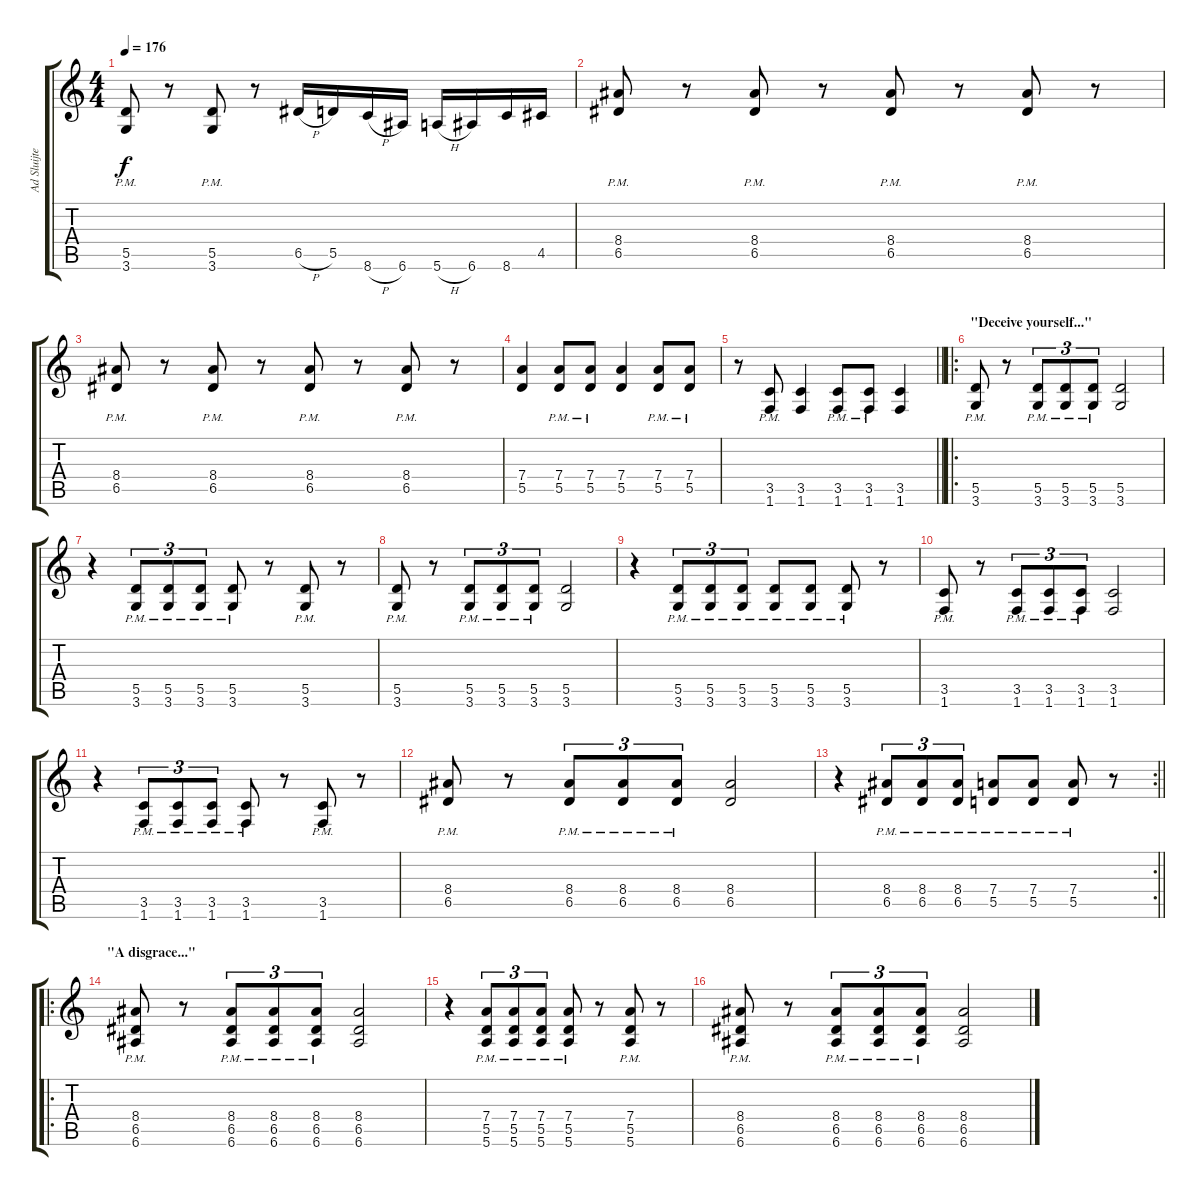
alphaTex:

\track ("Ad Sluijter" "Ad Sluijte") {instrument distortionguitar}
\staff {score tabs}
\tuning (E4 B3 G3 D3 A2 E2) {hide}
\ts (4 4)
\tempo 176
\clef g2
\ks c
(5.5{pm} 3.6{pm}).8{dy f} r.8 (5.5{pm} 3.6{pm}).8 r.8 6.5{h}.16 5.5.16 8.6{h}.16 6.6.16 5.6{h}.16 6.6.16 8.6.16 4.5.16 |
(8.4{pm} 6.5{pm}).8 r.8 (8.4{pm} 6.5{pm}).8 r.8 (8.4{pm} 6.5{pm}).8 r.8 (8.4{pm} 6.5{pm}).8 r.8 |
(8.4{pm} 6.5{pm}).8 r.8 (8.4{pm} 6.5{pm}).8 r.8 (8.4{pm} 6.5{pm}).8 r.8 (8.4{pm} 6.5{pm}).8 r.8 |
(7.4 5.5).4 (7.4{pm} 5.5{pm}).8 (7.4{pm} 5.5{pm}).8 (7.4 5.5).4 (7.4{pm} 5.5{pm}).8 (7.4{pm} 5.5{pm}).8 |
\barLineRight lightlight
r.8 (3.5{pm} 1.6{pm}).8 (3.5 1.6).4 (3.5{pm} 1.6{pm}).8 (3.5{pm} 1.6{pm}).8 (3.5 1.6).4 |
\ro
\section ("" "\"Deceive yourself...\"")
(5.5{pm} 3.6{pm}).8 r.8 (5.5{pm} 3.6{pm}).8{tu (3 2)} (5.5{pm} 3.6{pm}).8{tu (3 2)} (5.5{pm} 3.6{pm}).8{tu (3 2)} (5.5 3.6).2 |
r.4 (5.5{pm} 3.6{pm}).8{tu (3 2)} (5.5{pm} 3.6{pm}).8{tu (3 2)} (5.5{pm} 3.6{pm}).8{tu (3 2)} (5.5{pm} 3.6{pm}).8 r.8 (5.5{pm} 3.6{pm}).8 r.8 |
(5.5{pm} 3.6{pm}).8 r.8 (5.5{pm} 3.6{pm}).8{tu (3 2)} (5.5{pm} 3.6{pm}).8{tu (3 2)} (5.5{pm} 3.6{pm}).8{tu (3 2)} (5.5 3.6).2 |
r.4 (5.5{pm} 3.6{pm}).8{tu (3 2)} (5.5{pm} 3.6{pm}).8{tu (3 2)} (5.5{pm} 3.6{pm}).8{tu (3 2)} (5.5{pm} 3.6{pm}).8 (5.5{pm} 3.6{pm}).8 (5.5{pm} 3.6{pm}).8 r.8 |
(3.5{pm} 1.6{pm}).8 r.8 (3.5{pm} 1.6{pm}).8{tu (3 2)} (3.5{pm} 1.6{pm}).8{tu (3 2)} (3.5{pm} 1.6{pm}).8{tu (3 2)} (3.5 1.6).2 |
r.4 (3.5{pm} 1.6{pm}).8{tu (3 2)} (3.5{pm} 1.6{pm}).8{tu (3 2)} (3.5{pm} 1.6{pm}).8{tu (3 2)} (3.5{pm} 1.6{pm}).8 r.8 (3.5{pm} 1.6{pm}).8 r.8 |
(8.4{pm} 6.5{pm}).8 r.8 (8.4{pm} 6.5{pm}).8{tu (3 2)} (8.4{pm} 6.5{pm}).8{tu (3 2)} (8.4{pm} 6.5{pm}).8{tu (3 2)} (8.4 6.5).2 |
\rc 2
\barLineRight lightlight
r.4 (8.4{pm} 6.5{pm}).8{tu (3 2)} (8.4{pm} 6.5{pm}).8{tu (3 2)} (8.4{pm} 6.5{pm}).8{tu (3 2)} (7.4{pm} 5.5{pm}).8 (7.4{pm} 5.5{pm}).8 (7.4{pm} 5.5{pm}).8 r.8 |
\ro
\section ("" "\"A disgrace...\"")
(8.4{pm} 6.5{pm} 6.6{pm}).8 r.8 (8.4{pm} 6.5{pm} 6.6{pm}).8{tu (3 2)} (8.4{pm} 6.5{pm} 6.6{pm}).8{tu (3 2)} (8.4{pm} 6.5{pm} 6.6{pm}).8{tu (3 2)} (8.4 6.5 6.6).2 |
r.4 (7.4{pm} 5.5{pm} 5.6{pm}).8{tu (3 2)} (7.4{pm} 5.5{pm} 5.6{pm}).8{tu (3 2)} (7.4{pm} 5.5{pm} 5.6{pm}).8{tu (3 2)} (7.4{pm} 5.5{pm} 5.6{pm}).8 r.8 (7.4{pm} 5.5{pm} 5.6{pm}).8 r.8 |
(8.4{pm} 6.5{pm} 6.6{pm}).8 r.8 (8.4{pm} 6.5{pm} 6.6{pm}).8{tu (3 2)} (8.4{pm} 6.5{pm} 6.6{pm}).8{tu (3 2)} (8.4{pm} 6.5{pm} 6.6{pm}).8{tu (3 2)} (8.4 6.5 6.6).2
